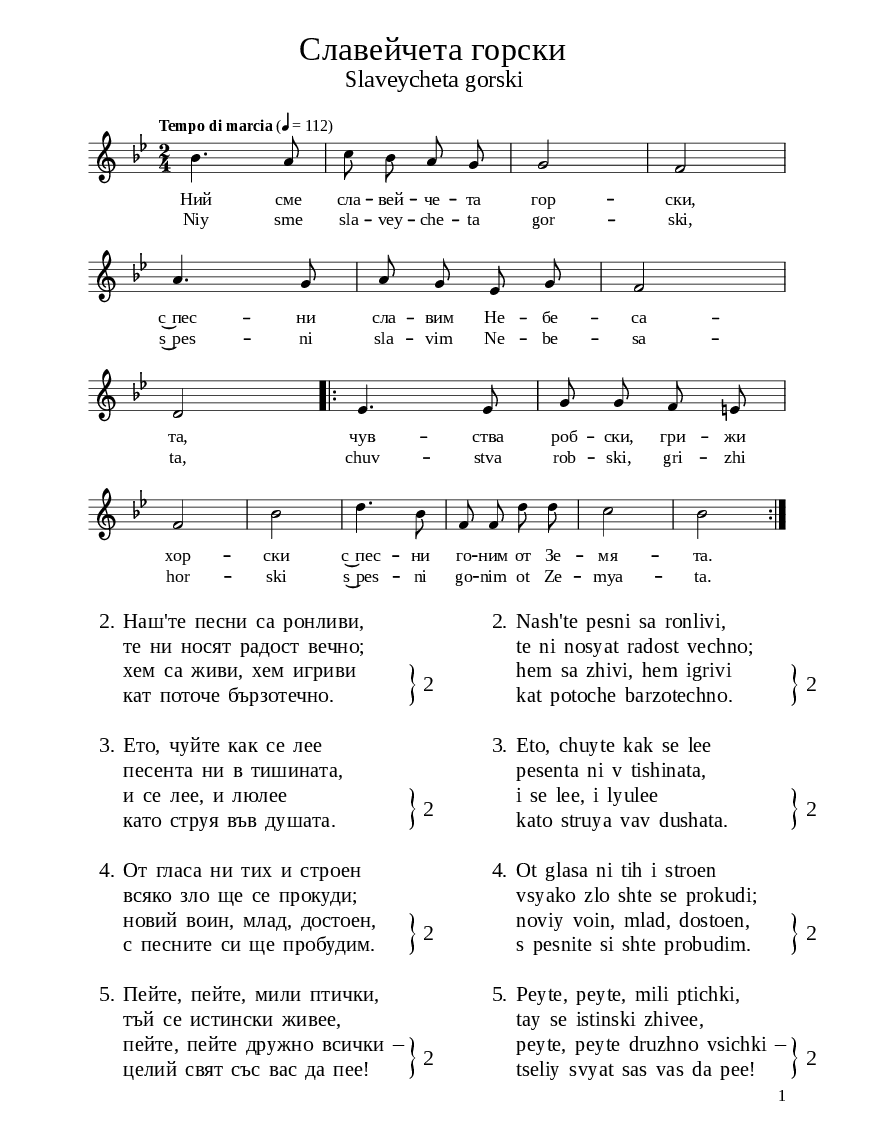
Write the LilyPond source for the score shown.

\version "2.24.0"

% include paper part and global functions
\include "include/globals.ily"
"rightBraces049" = \markup {
  \column {
    % repeat braces
    \translate #'(0 . -5.5 )
    \right-brace #20

    \translate #'(0 . -10.0 )
    \right-brace #20

    \translate #'(0 . -10.0 )
    \right-brace #20

    \translate #'(0 . -10.0 )
    \right-brace #20
  }
  \column {
    % repeat numbers
    \translate #'(0 . -6.1 )
    2

    \translate #'(0 . -12.0 )
    2

    \translate #'(0 . -12.0 )
    2

    \translate #'(0 . -12.0 )
    2
  }
}

\bookpart {
  \include "include/bookpart-paper.ily"
  \score {
    \include "include/score-layout.ily"

    \new Voice \absolute  {
      \clef treble
      \key g \minor
      \time 2/4
      \tempoFunc "Tempo di marcia" 4 "112"
      \autoBeamOff
      \autoBeamOff

      bes'4. a'8 | c''8 bes' a' g' |  g'2 |  f'2 \break | 
       a'4. g'8  | a'8 g' es' g' |  f'2 |  \break
         d'2 \repeat volta 2 {
        es'4. es'8 | g'8 g' f' e' \break |
        f'2 | bes'2 d''4. bes'8 | f'8 f' d'' d'' | c''2  bes'2 |\break
      }
    }

    \addlyrics {
      Ний сме сла -- вей -- че -- та гор -- ски, с~пес -- ни
      сла -- вим Не -- бе -- са -- та, чув -- ства роб -- ски, гри -- жи
      хор -- ски с~пес -- ни го -- ним от Зе -- мя -- та.
    }

    \addlyrics {
      Niy sme sla -- vey -- che -- ta gor -- ski, s~pes -- ni
      sla -- vim Ne -- be -- sa -- ta, chuv -- stva rob -- ski, gri -- zhi
      hor -- ski s~pes -- ni go -- nim ot Ze -- mya -- ta.
    }

    \header {
      title = \titleFunc "Славейчета горски " "Slaveycheta gorski "
    }

    \midi{}

  } % score

  \markup \fontsize #bgCoupletFontSize {
    \hspace #1
    \override #`(baseline-skip . ,bgCoupletBaselineSkip)
    \column {

      \line { 2.  Наш'те песни са ронливи,}

      \line {   "   " те ни носят радост вечно; }

      \line {   "   "  хем са живи, хем игриви}

      \line {   "   " кат поточе бързотечно.}
      \line {   "   " }

      \line {   3. Ето, чуйте как се лее}

      \line {   "   " песента ни в тишината,}

      \line {   "   " и се лее, и люлее}

      \line {   "   " като струя във душата.}
      \line {   "   " }

      \line {   4. От гласа ни тих и строен}

      \line {   "   " всяко зло ще се прокуди;}

      \line {   "   "новий воин, млад, достоен, }

      \line {   "   " с песните си ще пробудим.}
      \line {   "   " }

      \line {   5. Пейте, пейте, мили птички,}

      \line {   "   "тъй се истински живее,}

      \line {   "   "пейте, пейте дружно всички – }

      \line {   "   " целий свят със вас да пее! }
    } \"rightBraces049"

    \hspace #5
    \override #`(baseline-skip . ,bgCoupletBaselineSkip)
    \column {
      \line { 2.  Nash'te pesni sa ronlivi,}

      \line {   "   " te ni nosyat radost vechno; }

      \line {   "   "  hem sa zhivi, hem igrivi}

      \line {   "   " kat potoche barzotechno.}
      \line {   "   " }

      \line {   3. Eto, chuyte kak se lee}

      \line {   "   " pesenta ni v tishinata,}

      \line {   "   " i se lee, i lyulee}

      \line {   "   " kato struya vav dushata.}
      \line {   "   " }

      \line {   4. Ot glasa ni tih i stroen}

      \line {   "   " vsyako zlo shte se prokudi;}

      \line {   "   "noviy voin,  mlad, dostoen, }

      \line {   "   " s pesnite si shte probudim.}
      \line {   "   " }

      \line {   5. Peyte, peyte, mili ptichki,}

      \line {   "   "tay se istinski zhivee,}

      \line {   "   "peyte, peyte druzhno vsichki – }

      \line {   "   " tseliy svyat sas vas da pee! }
    } %column
    \"rightBraces049"
  } % markup

  \pageBreak

  % include foreign translation(s) of the song
  \version "2.24.0"

\markup \fill-line { \fontsize #deTitleFontSize "Die Nachtigallen des Waldes" }
\markup \null

\markup \fontsize #deCoupletFontSize {
  \hspace #10
  \override #`(baseline-skip . ,deCoupletBaselineSkip)

  \column {


    \line { 1. Wir sind die Nachtigallen des Waldes,}

    \line { "   "mit Liedern preisen wir den Himmel. }

    \line { "   "sklavische Gefühle und menschliche Sorgen}

    \line { "   "vertreiben wir mit Liedern.}

    \line { " " }
    \line { 2. Unsere Lieder sind schwungvoll, }

    \line { "   "sie bringen uns ewig Freude;}

    \line { "   "sie sind sowohl lebhaft als auch spielerisch}

    \line { "   "wie ein schnell fließendes Bächlein.}

    \line { " " }
    \line { 3. Nun, hört, wie unser Lied }

    \line { "   "in der Stille fließt -}

    \line { "   "es fließt und es wiegt wie}

    \line { "   "ein Strom in der Seele.}

    \line { " " }
    \line { 4. Durch unsere ruhige und aufrichtige Stimme}

    \line { "   "wird alles Böse gebannt; }

    \line { "   "einen neuen Kämpfer, jung und gerecht, }

    \line { "   "werden wir durch unsere Lieder erwecken.}

    \line { " " }

    \line { 5. Singt, singt ihr süßen Vögel, }

    \line { "   "nur so lebt man wahrhaftig; }

    \line { "   "singt, singt alle zusammen, }

    \line { "   "auf dass die ganze Welt mit euch singe!}


  }

}


} % bookpart
